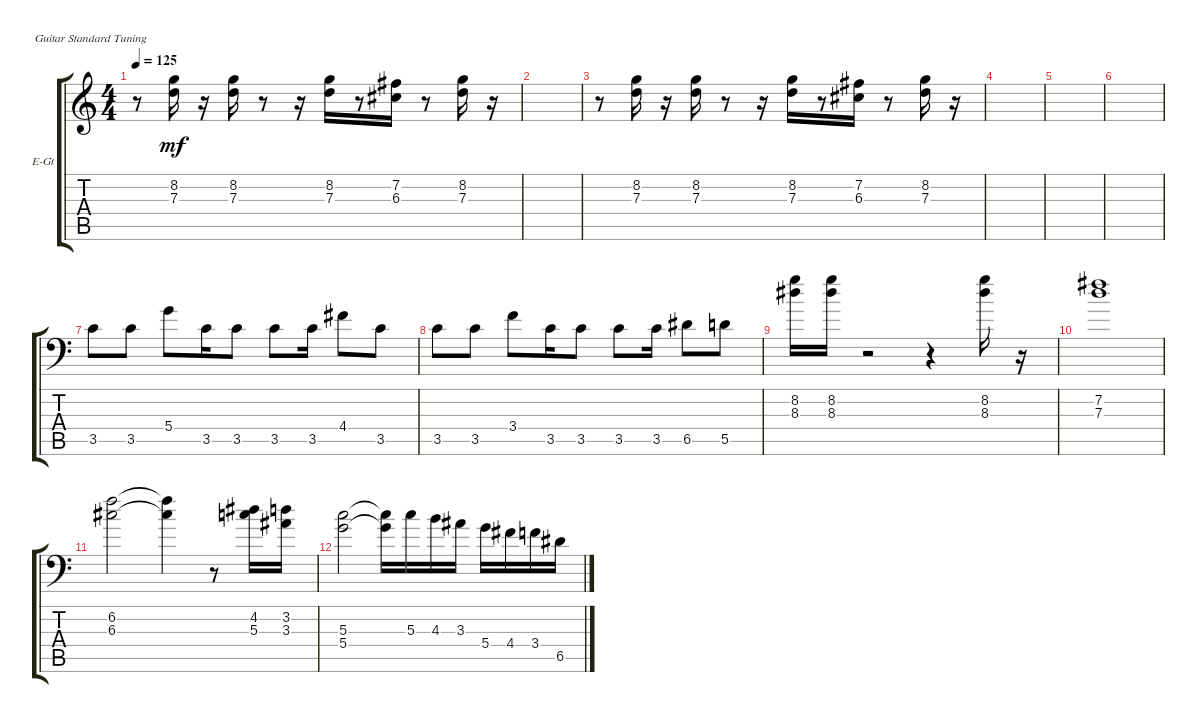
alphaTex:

\defaultSystemsLayout 4
\bracketExtendMode groupsimilarinstruments
\firstSystemTrackNameOrientation horizontal
\otherSystemsTrackNameOrientation horizontal
\track ("Electric Guitar" "E-Gt") {instrument overdrivenguitar}
\staff {score tabs}
\tuning (E4 B3 G3 D3 A2 E2)
\ts (4 4)
\tempo 125
\clef g2
\ks c
r.8{dy mf} (8.2 7.3).16 r.16 (8.2 7.3).16 r.8 r.16 (8.2 7.3).16 r.8 (7.2 6.3).16 r.8 (8.2 7.3).16 r.16 |
|
r.8 (8.2 7.3).16 r.16 (8.2 7.3).16 r.8 r.16 (8.2 7.3).16 r.8 (7.2 6.3).16 r.8 (8.2 7.3).16 r.16 |
|
|
|
\clef f4
3.5.8 3.5.8 5.4.8 3.5.16 3.5.8 3.5.8 3.5.16 4.4.8 3.5.8 |
3.5.8 3.5.8 3.4.8 3.5.16 3.5.8 3.5.8 3.5.16 6.5.8 5.5.8 |
(8.2 8.3).16 (8.2 8.3).16 r.2 r.4 (8.3 8.2).16 r.16 |
(7.2 7.3).1 |
(6.3 6.2).2 (6.2{t} 6.3{t}).4 r.8 (4.2 5.3).16 (3.2 3.3).16 |
(5.4 5.3).2 (5.3{t} 5.4{t}).16 5.3.16 4.3.16 3.3.16 5.4.16 4.4.16 3.4.16 6.5.16
